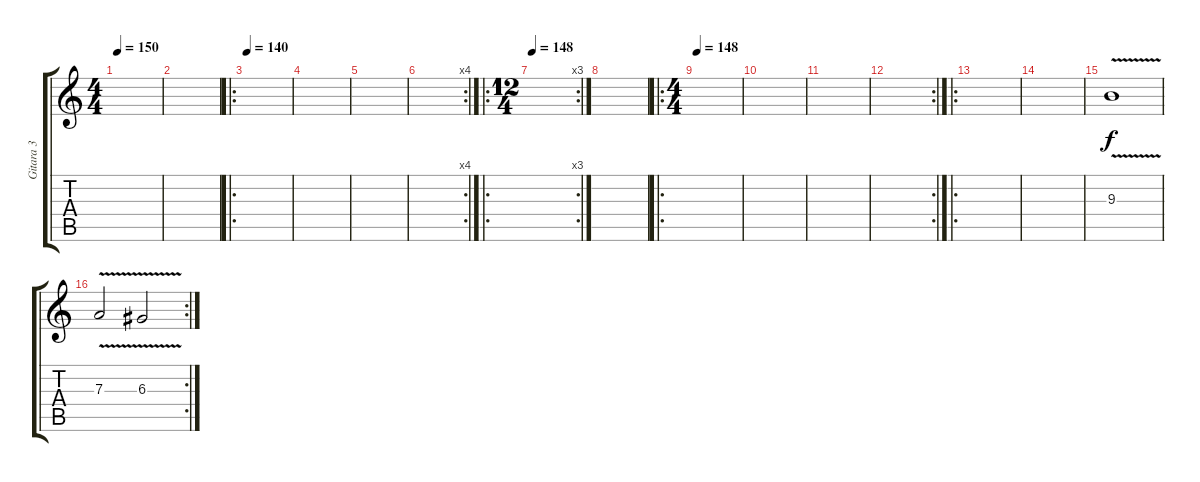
\track ("Gitara 3" "Gitara 3") {instrument distortionguitar}
\staff {score tabs}
\tuning (B3 Gb3 D3 A2 E2 B1) {hide}
\ts (4 4)
\tempo 150
\clef g2
\ks c
|
|
\ro
\tempo 140
|
|
|
\rc 4
|
\ro
\rc 3
\ts (12 4)
\tempo 148
|
|
\ro
\ts (4 4)
\tempo 148
|
|
|
\rc 2
|
\ro
|
|
9.3{v}.1 |
\rc 2
7.3{v}.2 6.3{v}.2
